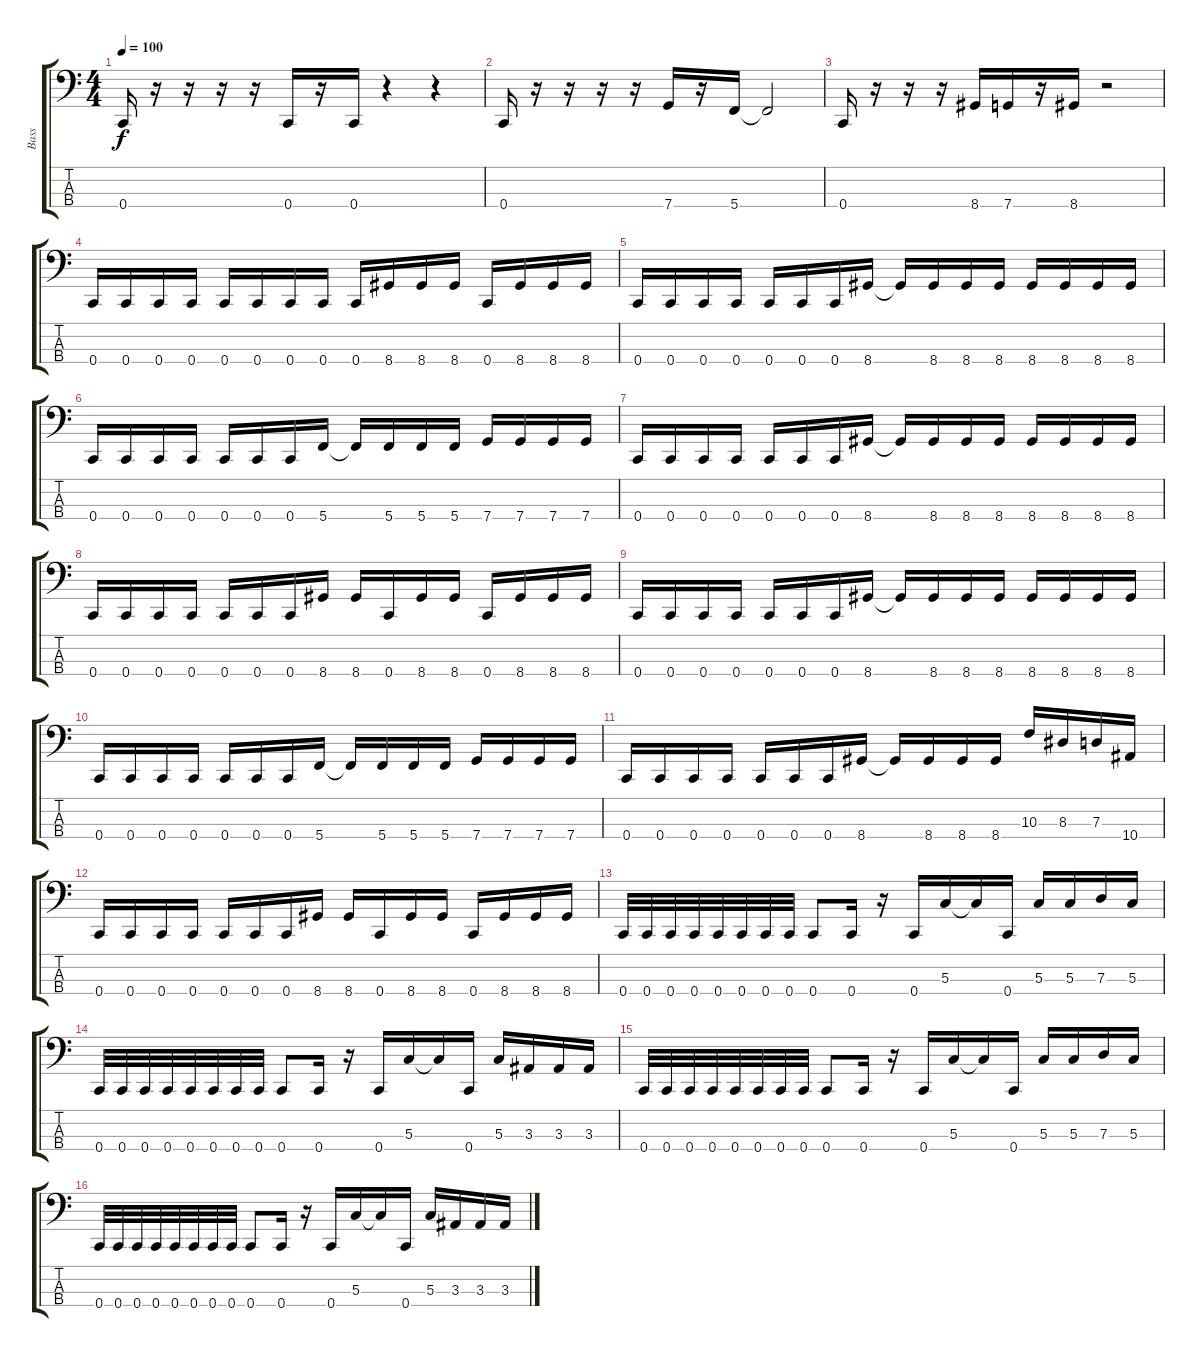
\track ("Bass" "Bass") {instrument electricbasspick}
\staff {score tabs}
\tuning (F2 C2 G1 C1) {hide}
\ts (4 4)
\tempo 100
\clef f4
\ks c
0.4.16{dy f instrument electricbasspick} r.16 r.16 r.16 r.16 0.4.16 r.16 0.4.16 r.4 r.4 |
0.4.16 r.16 r.16 r.16 r.16 7.4.16 r.16 5.4.16 5.4{t}.2 |
0.4.16 r.16 r.16 r.16 8.4.16 7.4.16 r.16 8.4.16 r.2 |
0.4.16 0.4.16 0.4.16 0.4.16 0.4.16 0.4.16 0.4.16 0.4.16 0.4.16 8.4.16 8.4.16 8.4.16 0.4.16 8.4.16 8.4.16 8.4.16 |
0.4.16 0.4.16 0.4.16 0.4.16 0.4.16 0.4.16 0.4.16 8.4.16 8.4{t}.16 8.4.16 8.4.16 8.4.16 8.4.16 8.4.16 8.4.16 8.4.16 |
0.4.16 0.4.16 0.4.16 0.4.16 0.4.16 0.4.16 0.4.16 5.4.16 5.4{t}.16 5.4.16 5.4.16 5.4.16 7.4.16 7.4.16 7.4.16 7.4.16 |
0.4.16 0.4.16 0.4.16 0.4.16 0.4.16 0.4.16 0.4.16 8.4.16 8.4{t}.16 8.4.16 8.4.16 8.4.16 8.4.16 8.4.16 8.4.16 8.4.16 |
0.4.16 0.4.16 0.4.16 0.4.16 0.4.16 0.4.16 0.4.16 8.4.16 8.4.16 0.4.16 8.4.16 8.4.16 0.4.16 8.4.16 8.4.16 8.4.16 |
0.4.16 0.4.16 0.4.16 0.4.16 0.4.16 0.4.16 0.4.16 8.4.16 8.4{t}.16 8.4.16 8.4.16 8.4.16 8.4.16 8.4.16 8.4.16 8.4.16 |
0.4.16 0.4.16 0.4.16 0.4.16 0.4.16 0.4.16 0.4.16 5.4.16 5.4{t}.16 5.4.16 5.4.16 5.4.16 7.4.16 7.4.16 7.4.16 7.4.16 |
0.4.16 0.4.16 0.4.16 0.4.16 0.4.16 0.4.16 0.4.16 8.4.16 8.4{t}.16 8.4.16 8.4.16 8.4.16 10.3.16 8.3.16 7.3.16 10.4.16 |
0.4.16 0.4.16 0.4.16 0.4.16 0.4.16 0.4.16 0.4.16 8.4.16 8.4.16 0.4.16 8.4.16 8.4.16 0.4.16 8.4.16 8.4.16 8.4.16 |
0.4.32 0.4.32 0.4.32 0.4.32 0.4.32 0.4.32 0.4.32 0.4.32 0.4.8 0.4.16 r.16 0.4.16 5.3.16 5.3{t}.16 0.4.16 5.3.16 5.3.16 7.3.16 5.3.16 |
0.4.32 0.4.32 0.4.32 0.4.32 0.4.32 0.4.32 0.4.32 0.4.32 0.4.8 0.4.16 r.16 0.4.16 5.3.16 5.3{t}.16 0.4.16 5.3.16 3.3.16 3.3.16 3.3.16 |
0.4.32 0.4.32 0.4.32 0.4.32 0.4.32 0.4.32 0.4.32 0.4.32 0.4.8 0.4.16 r.16 0.4.16 5.3.16 5.3{t}.16 0.4.16 5.3.16 5.3.16 7.3.16 5.3.16 |
0.4.32 0.4.32 0.4.32 0.4.32 0.4.32 0.4.32 0.4.32 0.4.32 0.4.8 0.4.16 r.16 0.4.16 5.3.16 5.3{t}.16 0.4.16 5.3.16 3.3.16 3.3.16 3.3.16
